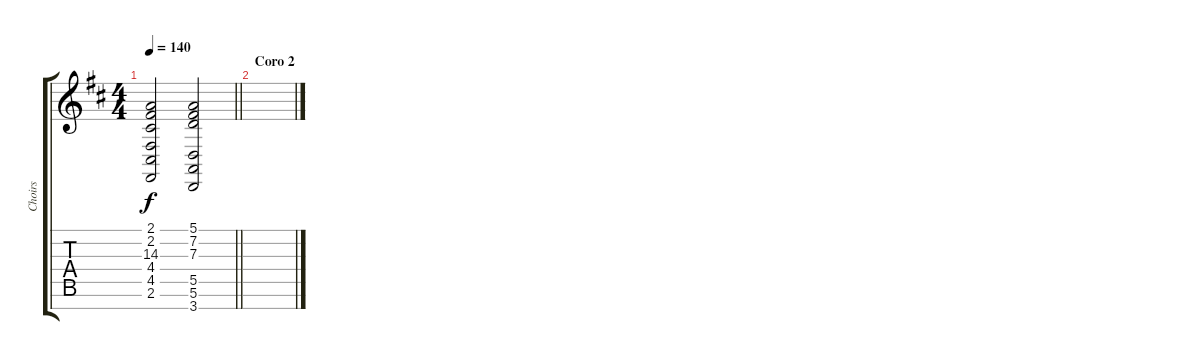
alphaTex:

\track ("Choirs" "Choirs") {instrument choiraahs}
\staff {score tabs}
\tuning (E4 B3 G3 D3 A2 E2 B1) {hide}
\ts (4 4)
\tempo 140
\clef g2
\barLineRight lightlight
\ks bminor
(2.1 2.2 14.3 4.4 4.5 2.6).2{dy f} (5.1 7.2 7.3 5.5 5.6 3.7).2 |
\section ("" "Coro 2")
